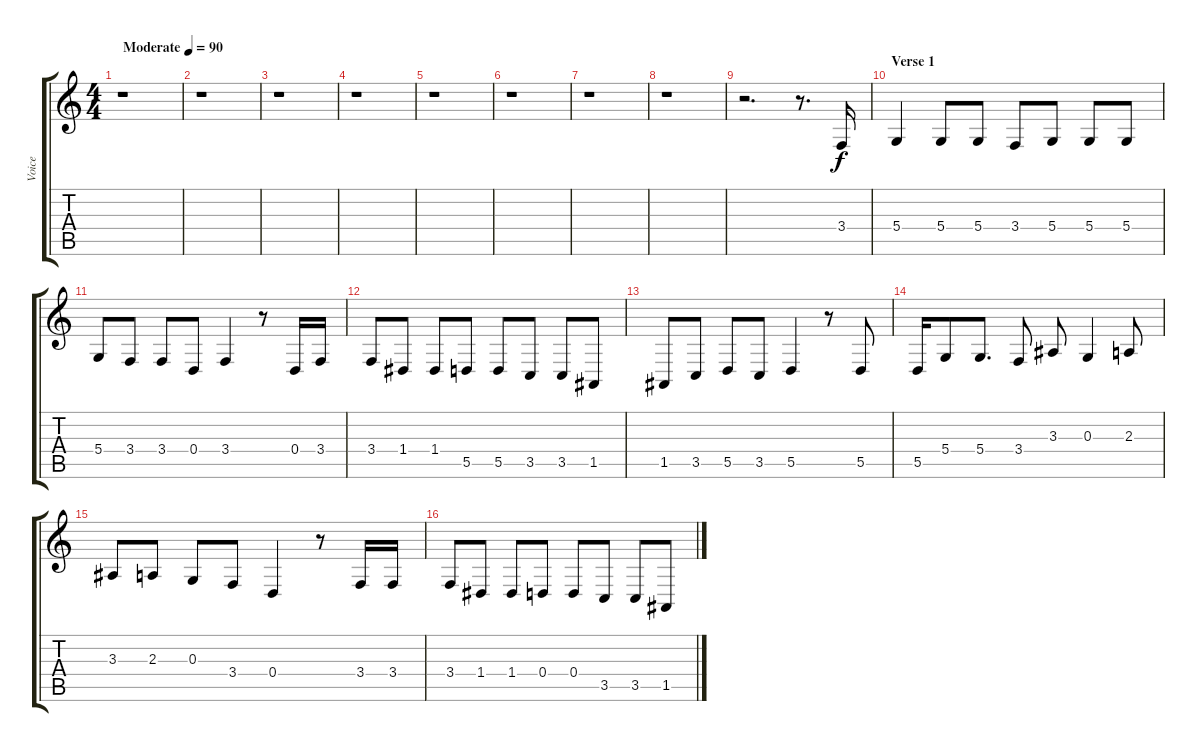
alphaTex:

\track ("Voice" "Voice") {instrument altosax}
\staff {score tabs}
\tuning (E4 B3 G3 D3 A2 E2) {hide}
\ts (4 4)
\tempo (90 "Moderate")
\clef g2
\ks c
r.1{dy f instrument altosax} |
r.1 |
r.1 |
r.1 |
r.1 |
r.1 |
r.1 |
r.1 |
r.2{d} r.8{d} 3.4.16 |
\section ("" "Verse 1")
5.4.4 5.4.8 5.4.8 3.4.8 5.4.8 5.4.8 5.4.8 |
5.4.8 3.4.8 3.4.8 0.4.8 3.4.4 r.8 0.4.16 3.4.16 |
3.4.8 1.4.8 1.4.8 5.5.8 5.5.8 3.5.8 3.5.8 1.5.8 |
1.5.8 3.5.8 5.5.8 3.5.8 5.5.4 r.8 5.5.8 |
5.5.16 5.4.8 5.4.8{d} 3.4.8 3.3.8 0.3.4 2.3.8 |
3.3.8 2.3.8 0.3.8 3.4.8 0.4.4 r.8 3.4.16 3.4.16 |
3.4.8 1.4.8 1.4.8 0.4.8 0.4.8 3.5.8 3.5.8 1.5.8
